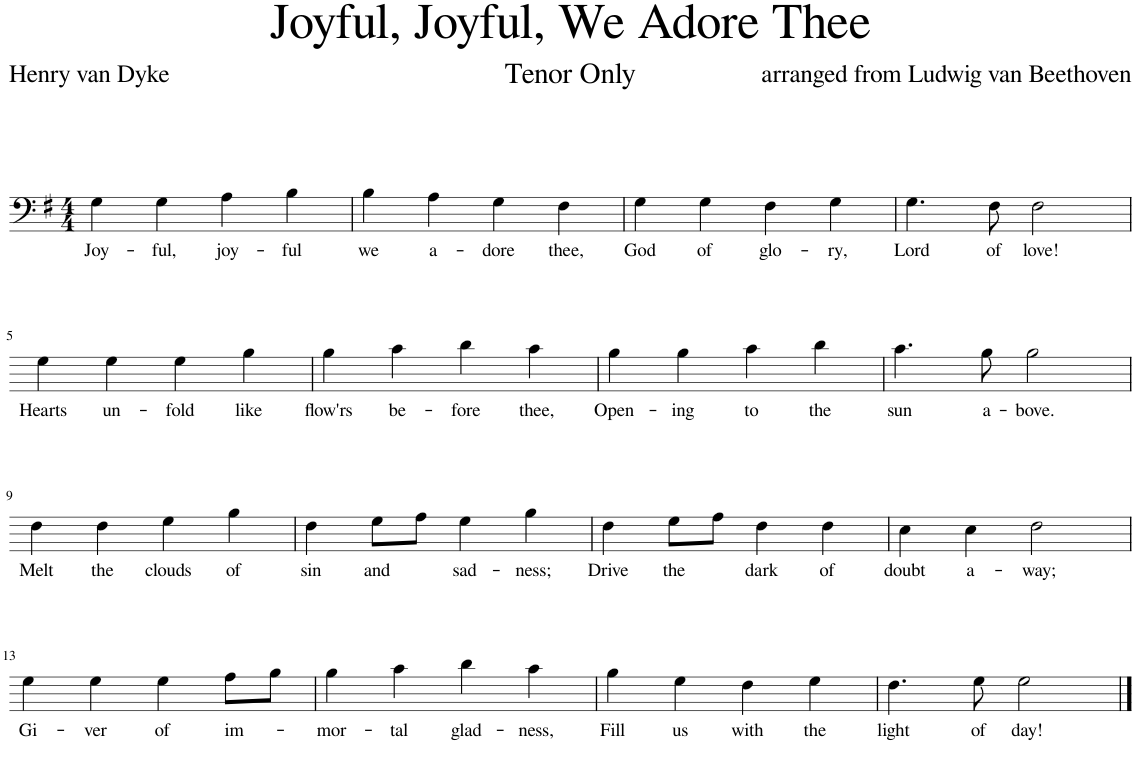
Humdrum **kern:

**kern	**text
*part1	*part1
*staff1	*staff1
*I"Violin	*
*I'Vln	*
*clefF4	*
*k[f#]	*
*M4/4	*
=1	=1
!	!LO:LY:b
4G\	Joy-
!	!LO:LY:b
4G\	-ful,
!	!LO:LY:b
4A\	joy-
!	!LO:LY:b
4B\	-ful
=2	=2
!	!LO:LY:b
4B\	we
!	!LO:LY:b
4A\	a-
!	!LO:LY:b
4G\	-dore
!	!LO:LY:b
4F#\	thee,
=3	=3
!	!LO:LY:b
4G\	God
!	!LO:LY:b
4G\	of
!	!LO:LY:b
4F#\	glo-
!	!LO:LY:b
4G\	-ry,
=4	=4
!	!LO:LY:b
4.G\	Lord
!	!LO:LY:b
8F#\	of
!	!LO:LY:b
2F#\	love!
!!LO:LB:g=z
=5	=5
!	!LO:LY:b
4G\	Hearts
!	!LO:LY:b
4G\	un-
!	!LO:LY:b
4G\	-fold
!	!LO:LY:b
4B\	like
=6	=6
!	!LO:LY:b
4B\	flow'rs
!	!LO:LY:b
4c\	be-
!	!LO:LY:b
4d\	-fore
!	!LO:LY:b
4c\	thee,
=7	=7
!	!LO:LY:b
4B\	Open-
!	!LO:LY:b
4B\	-ing
!	!LO:LY:b
4c\	to
!	!LO:LY:b
4d\	the
=8	=8
!	!LO:LY:b
4.c\	sun
!	!LO:LY:b
8B\	a-
!	!LO:LY:b
2B\	-bove.
!!LO:LB:g=z
=9	=9
!	!LO:LY:b
4F#\	Melt
!	!LO:LY:b
4F#\	the
!	!LO:LY:b
4G\	clouds
!	!LO:LY:b
4B\	of
=10	=10
!	!LO:LY:b
4F#\	sin
!	!LO:LY:b
8G\L	and
8A\J	.
!	!LO:LY:b
4G\	sad-
!	!LO:LY:b
4B\	-ness;
=11	=11
!	!LO:LY:b
4F#\	Drive
!	!LO:LY:b
8G\L	the
8A\J	.
!	!LO:LY:b
4F#\	-dark
!	!LO:LY:b
4F#\	of
=12	=12
!	!LO:LY:b
4E\	doubt
!	!LO:LY:b
4E\	a-
!	!LO:LY:b
2F#\	-way;
!!LO:LB:g=z
=13	=13
!	!LO:LY:b
4G\	Gi-
!	!LO:LY:b
4G\	-ver
!	!LO:LY:b
4G\	of
!	!LO:LY:b
8A\L	im-
8B\J	.
=14	=14
!	!LO:LY:b
4B\	-mor-
!	!LO:LY:b
4c\	-tal
!	!LO:LY:b
4d\	glad-
!	!LO:LY:b
4c\	-ness,
=15	=15
!	!LO:LY:b
4B\	Fill
!	!LO:LY:b
4G\	us
!	!LO:LY:b
4F#\	with
!	!LO:LY:b
4G\	the
=16	=16
!	!LO:LY:b
4.F#\	light
!	!LO:LY:b
8G\	of
!	!LO:LY:b
2G\	day!
==	==
*-	*-
